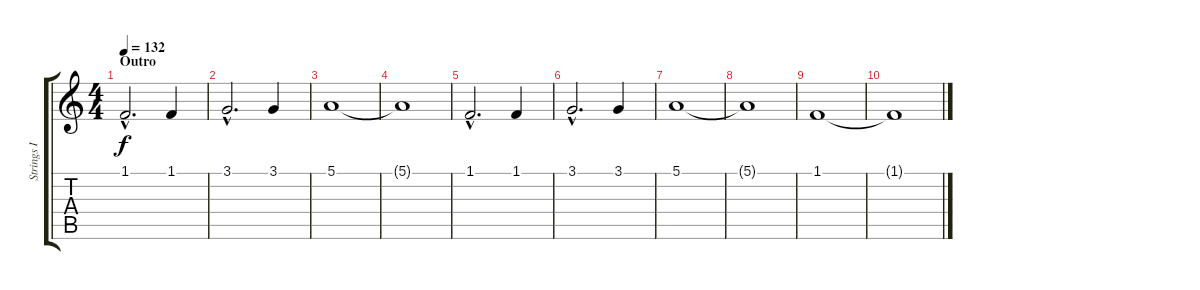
\track ("Strings I" "Strings I") {instrument stringensemble1}
\staff {score tabs}
\tuning (E4 B3 G3 D3 A2 E2) {hide}
\ts (4 4)
\section ("" "Outro")
\tempo 132
\clef g2
\ks c
1.1{hac}.2{d dy f} 1.1.4 |
3.1{hac}.2{d} 3.1.4 |
5.1.1 |
5.1{t}.1 |
1.1{hac}.2{d} 1.1.4 |
3.1{hac}.2{d} 3.1.4 |
5.1.1 |
5.1{t}.1 |
1.1.1 |
1.1{t}.1
